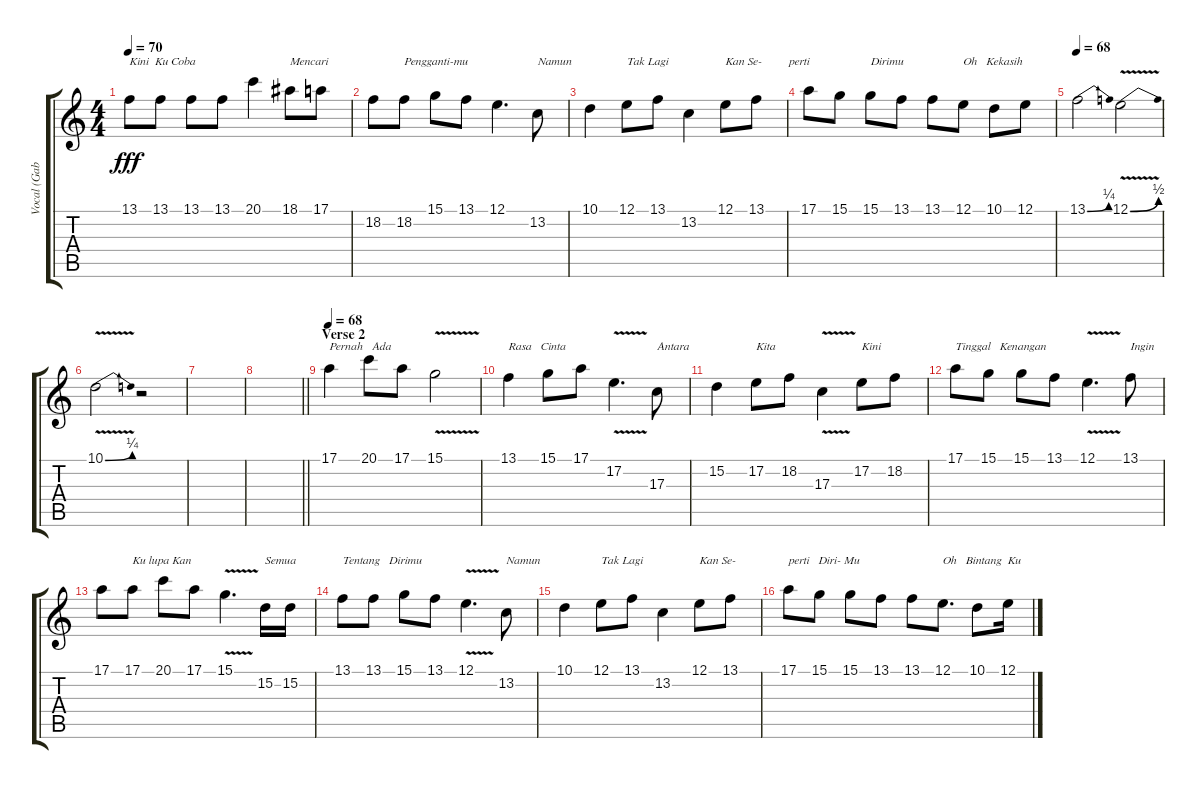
\track ("Vocal (Gabby)" "Vocal (Gab") {instrument voiceoohs}
\staff {score tabs}
\tuning (E4 B3 G3 D3 A2 E2) {hide}
\ts (4 4)
\tempo 70
\clef g2
\ks c
13.1.8{txt "Kini  Ku Coba " dy fff} 13.1.8 13.1.8 13.1.8 20.1.4 18.1.8{txt "Mencari "} 17.1.8 |
18.2.8 18.2.8{txt "Pengganti-mu"} 15.1.8 13.1.8 12.1.4{d} 13.2.8{txt "Namun "} |
10.1.4 12.1.8{txt "Tak Lagi "} 13.1.8 13.2.4 12.1.8{txt "Kan Se-         perti "} 13.1.8 |
17.1.8 15.1.8 15.1.8{txt "Dirimu"} 13.1.8 13.1.8 12.1.8{txt "Oh   Kekasih"} 10.1.8 12.1.8 |
\tempo 68
13.1{be (bend 0 0 60 1)}.2 12.1{be (bend 0 0 60 2) v}.2 |
10.1{be (bend 0 0 60 1) v}.2 r.2 |
|
\barLineRight lightlight
|
\section ("" "Verse 2")
\tempo 68
17.1.4{txt "Pernah   Ada "} 20.1.8 17.1.8 15.1{v}.2 |
13.1.4{txt "Rasa   Cinta "} 15.1.8 17.1.8 17.2{v}.4{d} 17.3.8{txt "Antara "} |
15.2.4 17.2.8{txt "Kita"} 18.2.8 17.3{v}.4 17.2.8{txt "Kini "} 18.2.8 |
17.1.8{txt "Tinggal   Kenangan"} 15.1.8 15.1.8 13.1.8 12.1{v}.4{d} 13.1.8{txt "Ingin  "} |
17.1.8 17.1.8{txt "Ku lupa Kan "} 20.1.8 17.1.8 15.1{v}.4{d} 15.2.16{txt "Semua "} 15.2.16 |
13.1.8{txt "Tentang   Dirimu"} 13.1.8 15.1.8 13.1.8 12.1{v}.4{d} 13.2.8{txt "Namun "} |
10.1.4 12.1.8{txt "Tak Lagi "} 13.1.8 13.2.4 12.1.8{txt "Kan Se-"} 13.1.8 |
17.1.8{txt "perti   Diri- Mu"} 15.1.8 15.1.8 13.1.8 13.1.8 12.1.8{d txt "Oh   Bintang  Ku"} 10.1.8 12.1.16
